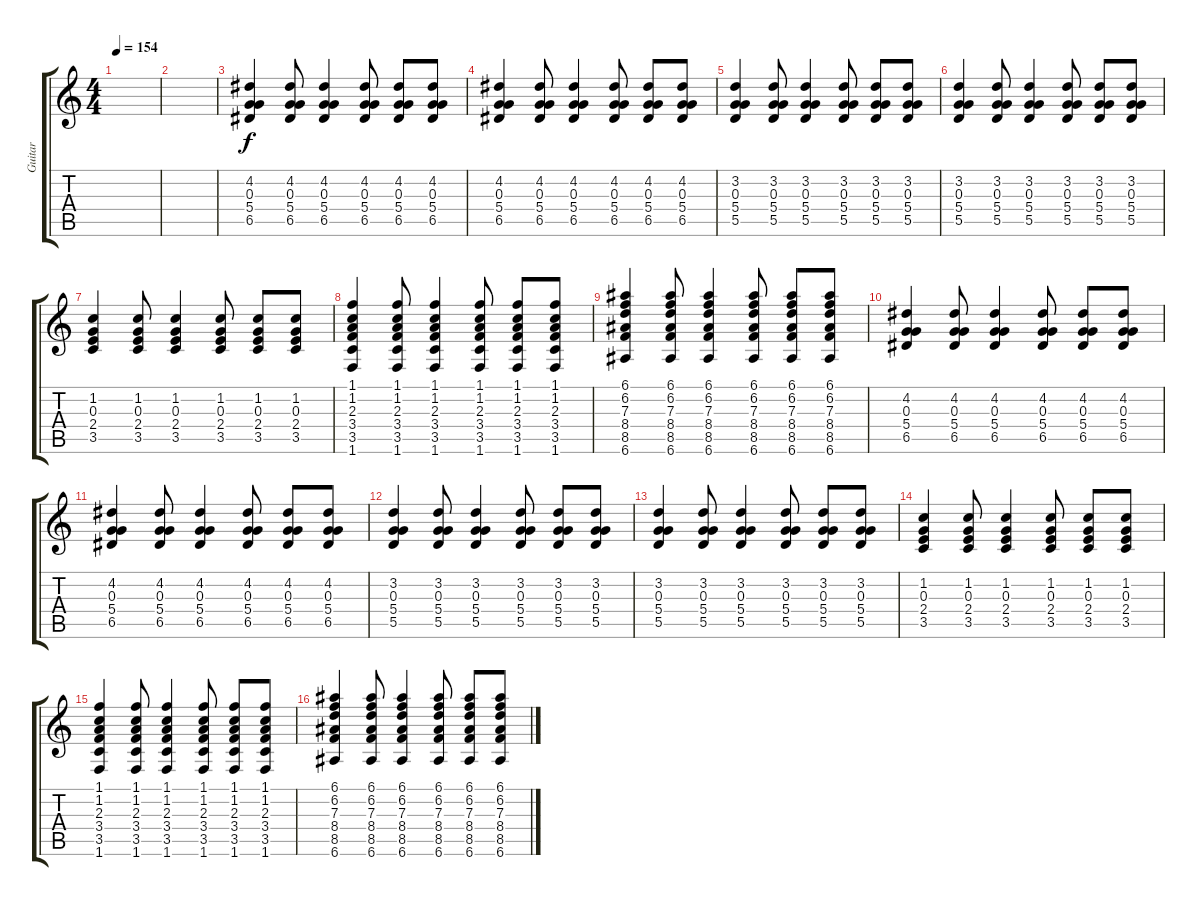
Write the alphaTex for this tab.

\track ("Guitar" "Guitar") {instrument distortionguitar}
\staff {score tabs}
\tuning (E4 B3 G3 D3 A2 E2) {hide}
\ts (4 4)
\tempo 154
\clef g2
\ks c
|
|
(4.2 0.3 5.4 6.5).4{instrument overdrivenguitar} (4.2 0.3 5.4 6.5).8 (4.2 0.3 5.4 6.5).4 (4.2 0.3 5.4 6.5).8 (4.2 0.3 5.4 6.5).8 (4.2 0.3 5.4 6.5).8 |
(4.2 0.3 5.4 6.5).4 (4.2 0.3 5.4 6.5).8 (4.2 0.3 5.4 6.5).4 (4.2 0.3 5.4 6.5).8 (4.2 0.3 5.4 6.5).8 (4.2 0.3 5.4 6.5).8 |
(3.2 0.3 5.4 5.5).4 (3.2 0.3 5.4 5.5).8 (3.2 0.3 5.4 5.5).4 (3.2 0.3 5.4 5.5).8 (3.2 0.3 5.4 5.5).8 (3.2 0.3 5.4 5.5).8 |
(3.2 0.3 5.4 5.5).4 (3.2 0.3 5.4 5.5).8 (3.2 0.3 5.4 5.5).4 (3.2 0.3 5.4 5.5).8 (3.2 0.3 5.4 5.5).8 (3.2 0.3 5.4 5.5).8 |
(1.2 0.3 2.4 3.5).4 (1.2 0.3 2.4 3.5).8 (1.2 0.3 2.4 3.5).4 (1.2 0.3 2.4 3.5).8 (1.2 0.3 2.4 3.5).8 (1.2 0.3 2.4 3.5).8 |
(1.1 1.2 2.3 3.4 3.5 1.6).4 (1.1 1.2 2.3 3.4 3.5 1.6).8 (1.1 1.2 2.3 3.4 3.5 1.6).4 (1.1 1.2 2.3 3.4 3.5 1.6).8 (1.1 1.2 2.3 3.4 3.5 1.6).8 (1.1 1.2 2.3 3.4 3.5 1.6).8 |
(6.1 6.2 7.3 8.4 8.5 6.6).4 (6.1 6.2 7.3 8.4 8.5 6.6).8 (6.1 6.2 7.3 8.4 8.5 6.6).4 (6.1 6.2 7.3 8.4 8.5 6.6).8 (6.1 6.2 7.3 8.4 8.5 6.6).8 (6.1 6.2 7.3 8.4 8.5 6.6).8 |
(4.2 0.3 5.4 6.5).4 (4.2 0.3 5.4 6.5).8 (4.2 0.3 5.4 6.5).4 (4.2 0.3 5.4 6.5).8 (4.2 0.3 5.4 6.5).8 (4.2 0.3 5.4 6.5).8 |
(4.2 0.3 5.4 6.5).4 (4.2 0.3 5.4 6.5).8 (4.2 0.3 5.4 6.5).4 (4.2 0.3 5.4 6.5).8 (4.2 0.3 5.4 6.5).8 (4.2 0.3 5.4 6.5).8 |
(3.2 0.3 5.4 5.5).4 (3.2 0.3 5.4 5.5).8 (3.2 0.3 5.4 5.5).4 (3.2 0.3 5.4 5.5).8 (3.2 0.3 5.4 5.5).8 (3.2 0.3 5.4 5.5).8 |
(3.2 0.3 5.4 5.5).4 (3.2 0.3 5.4 5.5).8 (3.2 0.3 5.4 5.5).4 (3.2 0.3 5.4 5.5).8 (3.2 0.3 5.4 5.5).8 (3.2 0.3 5.4 5.5).8 |
(1.2 0.3 2.4 3.5).4 (1.2 0.3 2.4 3.5).8 (1.2 0.3 2.4 3.5).4 (1.2 0.3 2.4 3.5).8 (1.2 0.3 2.4 3.5).8 (1.2 0.3 2.4 3.5).8 |
(1.1 1.2 2.3 3.4 3.5 1.6).4 (1.1 1.2 2.3 3.4 3.5 1.6).8 (1.1 1.2 2.3 3.4 3.5 1.6).4 (1.1 1.2 2.3 3.4 3.5 1.6).8 (1.1 1.2 2.3 3.4 3.5 1.6).8 (1.1 1.2 2.3 3.4 3.5 1.6).8 |
(6.1 6.2 7.3 8.4 8.5 6.6).4 (6.1 6.2 7.3 8.4 8.5 6.6).8 (6.1 6.2 7.3 8.4 8.5 6.6).4 (6.1 6.2 7.3 8.4 8.5 6.6).8 (6.1 6.2 7.3 8.4 8.5 6.6).8 (6.1 6.2 7.3 8.4 8.5 6.6).8
